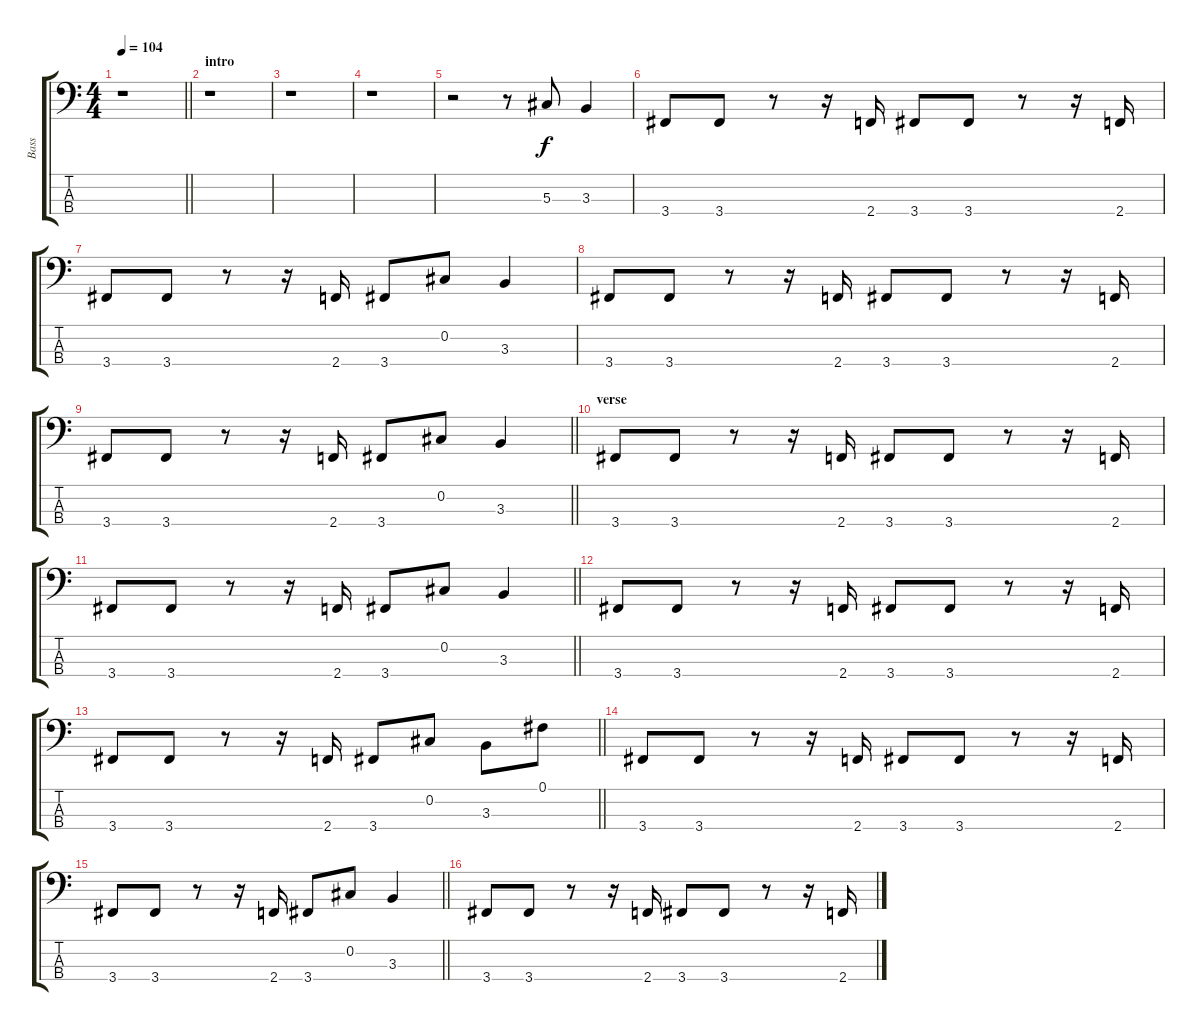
\track ("Bass" "Bass") {instrument electricbasspick}
\staff {score tabs}
\tuning (Gb2 Db2 Ab1 Eb1) {hide}
\ts (4 4)
\tempo 104
\clef f4
\barLineRight lightlight
\ks c
r.1{dy f instrument electricbasspick} |
\section ("" "intro")
r.1 |
r.1 |
r.1 |
r.2 r.8 5.3.8 3.3.4 |
3.4.8 3.4.8 r.8 r.16 2.4.16 3.4.8 3.4.8 r.8 r.16 2.4.16 |
3.4.8 3.4.8 r.8 r.16 2.4.16 3.4.8 0.2.8 3.3.4 |
3.4.8 3.4.8 r.8 r.16 2.4.16 3.4.8 3.4.8 r.8 r.16 2.4.16 |
\barLineRight lightlight
3.4.8 3.4.8 r.8 r.16 2.4.16 3.4.8 0.2.8 3.3.4 |
\section ("" "verse")
3.4.8 3.4.8 r.8 r.16 2.4.16 3.4.8 3.4.8 r.8 r.16 2.4.16 |
\barLineRight lightlight
3.4.8 3.4.8 r.8 r.16 2.4.16 3.4.8 0.2.8 3.3.4 |
3.4.8 3.4.8 r.8 r.16 2.4.16 3.4.8 3.4.8 r.8 r.16 2.4.16 |
\barLineRight lightlight
3.4.8 3.4.8 r.8 r.16 2.4.16 3.4.8 0.2.8 3.3.8 0.1.8 |
3.4.8 3.4.8 r.8 r.16 2.4.16 3.4.8 3.4.8 r.8 r.16 2.4.16 |
\barLineRight lightlight
3.4.8 3.4.8 r.8 r.16 2.4.16 3.4.8 0.2.8 3.3.4 |
3.4.8 3.4.8 r.8 r.16 2.4.16 3.4.8 3.4.8 r.8 r.16 2.4.16
